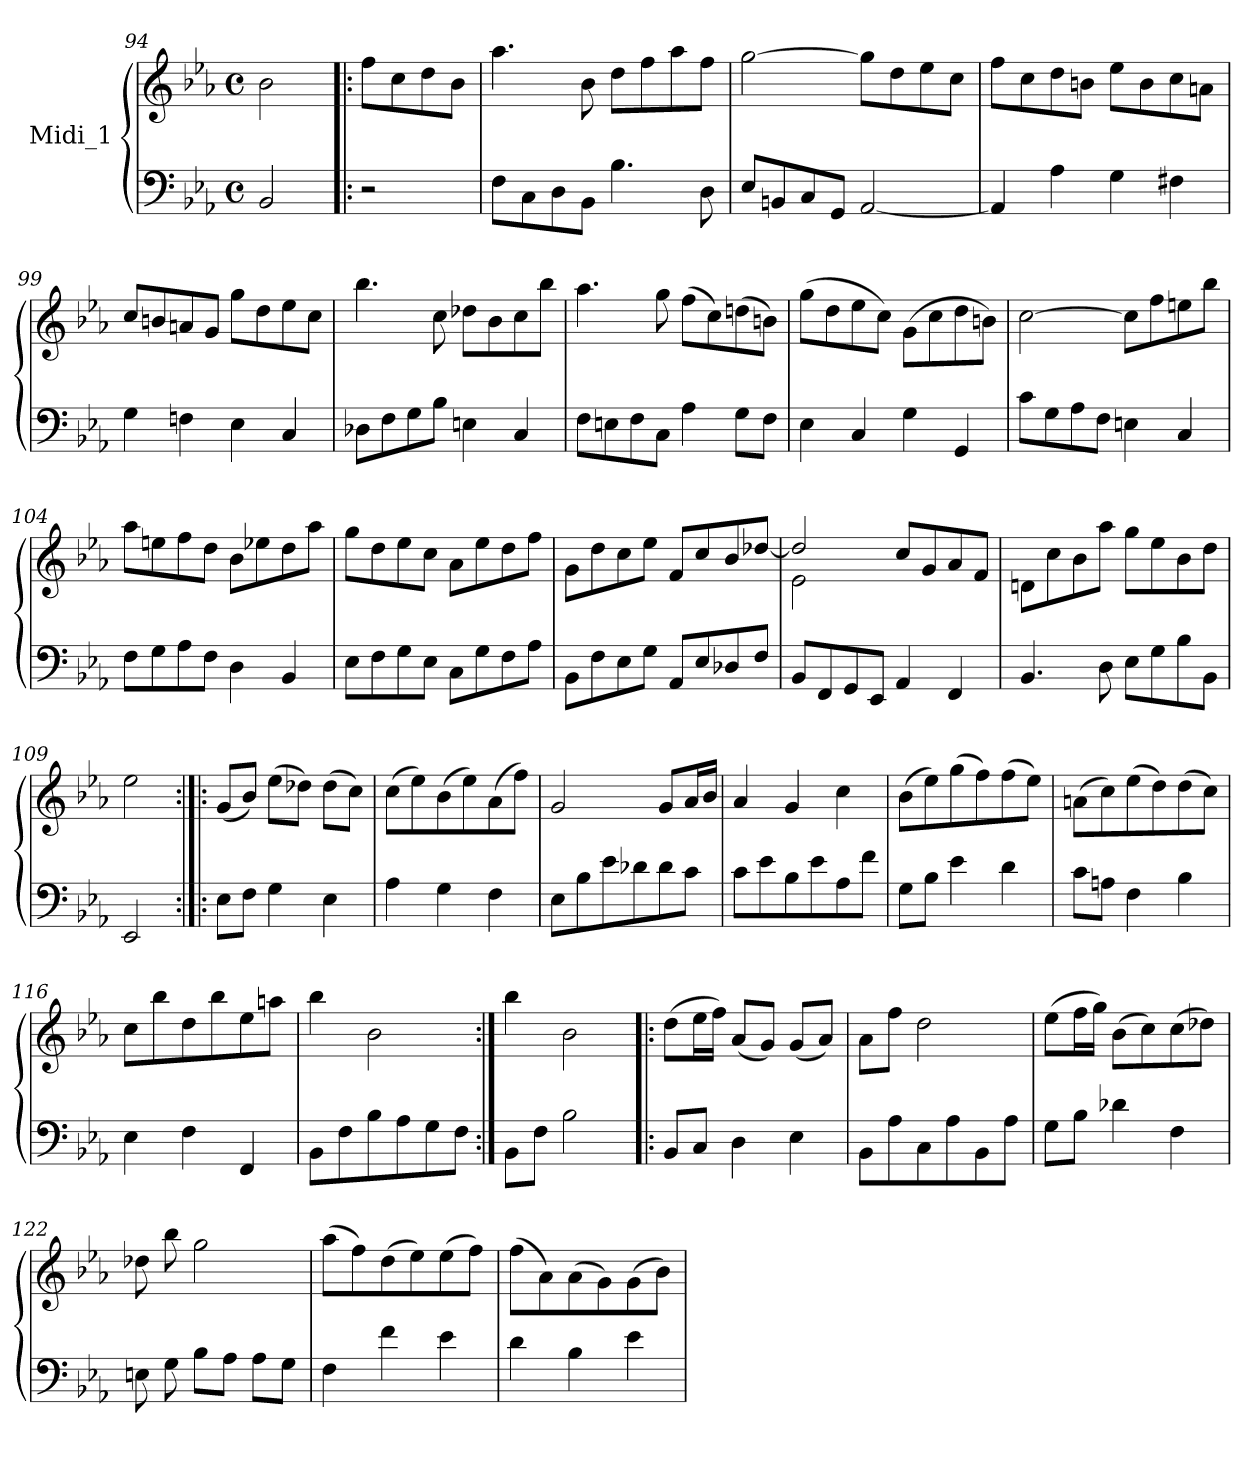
**kern	**kern
*part1	*part1
*staff2	*staff1
*I"Midi_1	*
*clefF4	*clefG2
*k[b-e-a-]	*k[b-e-a-]
*E-:	*E-:
*M4/4	*M4/4
*met(c)	*met(c)
=94	=94
2BB-/	2b-\
=95!|:	=95!|:
2r	8ff\L
.	8cc\
.	8dd\
.	8b-\J
=96	=96
8F\L	4.aa-i\
8C\	.
8D\	.
8BB-\J	8b-\
4.B-\	8dd\L
.	8ff\
.	8aa-\
8D\	8ff\J
=97	=97
8E-/L	[2gg\
8BBn/	.
8C/	.
8GG/J	.
[2AA-i/	8gg\L]
.	8dd\
.	8ee-\
.	8cc\J
!!LO:LB:g=z
=98	=98
4AA-/]	8ff\L
.	8cc\
4A-\	8dd\
.	8bn\J
4G\	8ee-\L
.	8b\
4F#X\	8cc\
.	8an\J
=99	=99
4G\	8cc/L
.	8bn/
4Fni\	8an/
.	8g/J
4E-\	8gg\L
.	8dd\
4C/	8ee-\
.	8cc\J
=100	=100
8D-X\L	4.bb-i\
8F\	.
8G\	.
8B-\J	8cc\
4En\	8dd-X\L
.	8b-\
4C/	8cc\
.	8bb-\J
=101	=101
8F\L	4.aa-\
8En\	.
8F\	.
8C\J	8gg\
4A-\	(>8ff\L
.	8cc\)
8G\L	(>8ddni\
8F\J	8bn\J)
!!LO:LB:g=z
=102	=102
4E-i\	(>8gg\L
.	8dd\
4C/	8ee-\
.	8cc\J)
4G\	(>8g\L
.	8cc\
4GG/	8dd\
.	8bn\J)
=103	=103
8c\L	[2cc\
8G\	.
8A-\	.
8F\J	.
4En\	8cc\L]
.	8ff\
4C/	8een\
.	8bb-i\J
=104	=104
8F\L	8aa-\L
8G\	8een\
8A-\	8ff\
8F\J	8dd\J
4D\	8b-\L
.	8ee-X\
4BB-/	8dd\
.	8aa-\J
=105	=105
8E-\L	8gg\L
8F\	8dd\
8G\	8ee-\
8E-\J	8cc\J
8C\L	8a-\L
8G\	8ee-\
8F\	8dd\
8A-\J	8ff\J
!!LO:PB:g=z
=106	=106
*	*^
8BB-\L	8g\L	2ryy
8F\	8dd\	.
8E-\	8cc\	.
8G\J	8ee-\J	.
8AA-/L	8f/L	2ryy
8E-/	8cc/	.
8D-X/	8b-/	.
8F/J	[8dd-X/J	.
=107	=107	=107
8BB-/L	2dd-/]	2e-\
8FF/	.	.
8GG/	.	.
8EE-/J	.	.
4AA-/	8cc/L	2ryy
.	8g/	.
4FF/	8a-/	.
.	8f/J	.
=108	=108	=108
4.BB-/	8dni\L	2ryy
.	8cc\	.
.	8b-\	.
8D\	8aa-\J	.
8E-\L	8gg\L	2ryy
8G\	8ee-\	.
8B-\	8b-\	.
8BB-\J	8dd\J	.
=109	=109	=109
2EE-/	2ee-\	2ryy
!!LO:LB:g=z
=110:|!|:	=110:|!|:	=110:|!|:
!	!LO:TX:a:B:t=5. Menuett	!
*	*v	*v
8E-\L	(8g/L
8F\J	8b-/J)
4G\	(>8ee-\L
.	8dd-X\J)
4E-\	(>8dd-\L
.	8cc\J)
=111	=111
4A-\	(>8cc\L
.	8ee-\)
4G\	(>8b-\
.	8ee-\)
4F\	(>8a-\
.	8ff\J)
=112	=112
8E-\L	2g/
8B-\	.
8e-\	.
8d-X\	.
8d-\	8g/L
8c\J	16a-/L
.	16b-/JJ
!!LO:LB:g=z
=113	=113
8c\L	4a-/
8e-\	.
8B-\	4g/
8e-\	.
8A-\	4cc\
8f\J	.
=114	=114
8G\L	(>8b-\L
8B-\J	8ee-\)
4e-\	(>8gg\
.	8ff\)
4d\	(>8ff\
.	8ee-\J)
=115	=115
8c\L	(>8an\L
8An\J	8cc\)
4F\	(>8ee-\
.	8dd\)
4B-\	(>8dd\
.	8cc\J)
!!LO:LB:g=z
=116	=116
4E-\	8cc\L
.	8bb-\
4F\	8dd\
.	8bb-\
4FF/	8ee-\
.	8aan\J
=117	=117
8BB-\L	4bb-\
8F\	.
8B-\	2b-\
8A-\	.
8G\	.
8F\J	.
=118:|!	=118:|!
8BB-\L	4bb-\
8F\J	.
2B-\	2b-\
!!LO:LB:g=z
=119!|:	=119!|:
8BB-/L	(>8dd\L
8C/J	16ee-\L
.	16ff\JJ)
4D\	(8a-/L
.	8g/J)
4E-\	(8g/L
.	8a-/J)
=120	=120
8BB-\L	8a-\L
8A-\	8ff\J
8C\	2dd\
8A-\	.
8BB-\	.
8A-\J	.
=121	=121
8G\L	(>8ee-\L
8B-\J	16ff\L
.	16gg\JJ)
4d-X\	(>8b-\L
.	8cc\)
4F\	(>8cc\
.	8dd-X\J)
!!LO:LB:g=z
=122	=122
8En\	8dd-X\
8G\	8bb-\
8B-\L	2gg\
8A-\J	.
8A-\L	.
8G\J	.
=123	=123
4F\	(>8aa-\L
.	8ff\)
4f\	(>8dd\
.	8ee-\)
4e-\	(>8ee-\
.	8ff\J)
=124	=124
4d\	(>8ff\L
.	8a-\)
4B-\	(>8a-\
.	8g\)
4e-\	(>8g\
.	8b-\J)
=	=
*-	*-
